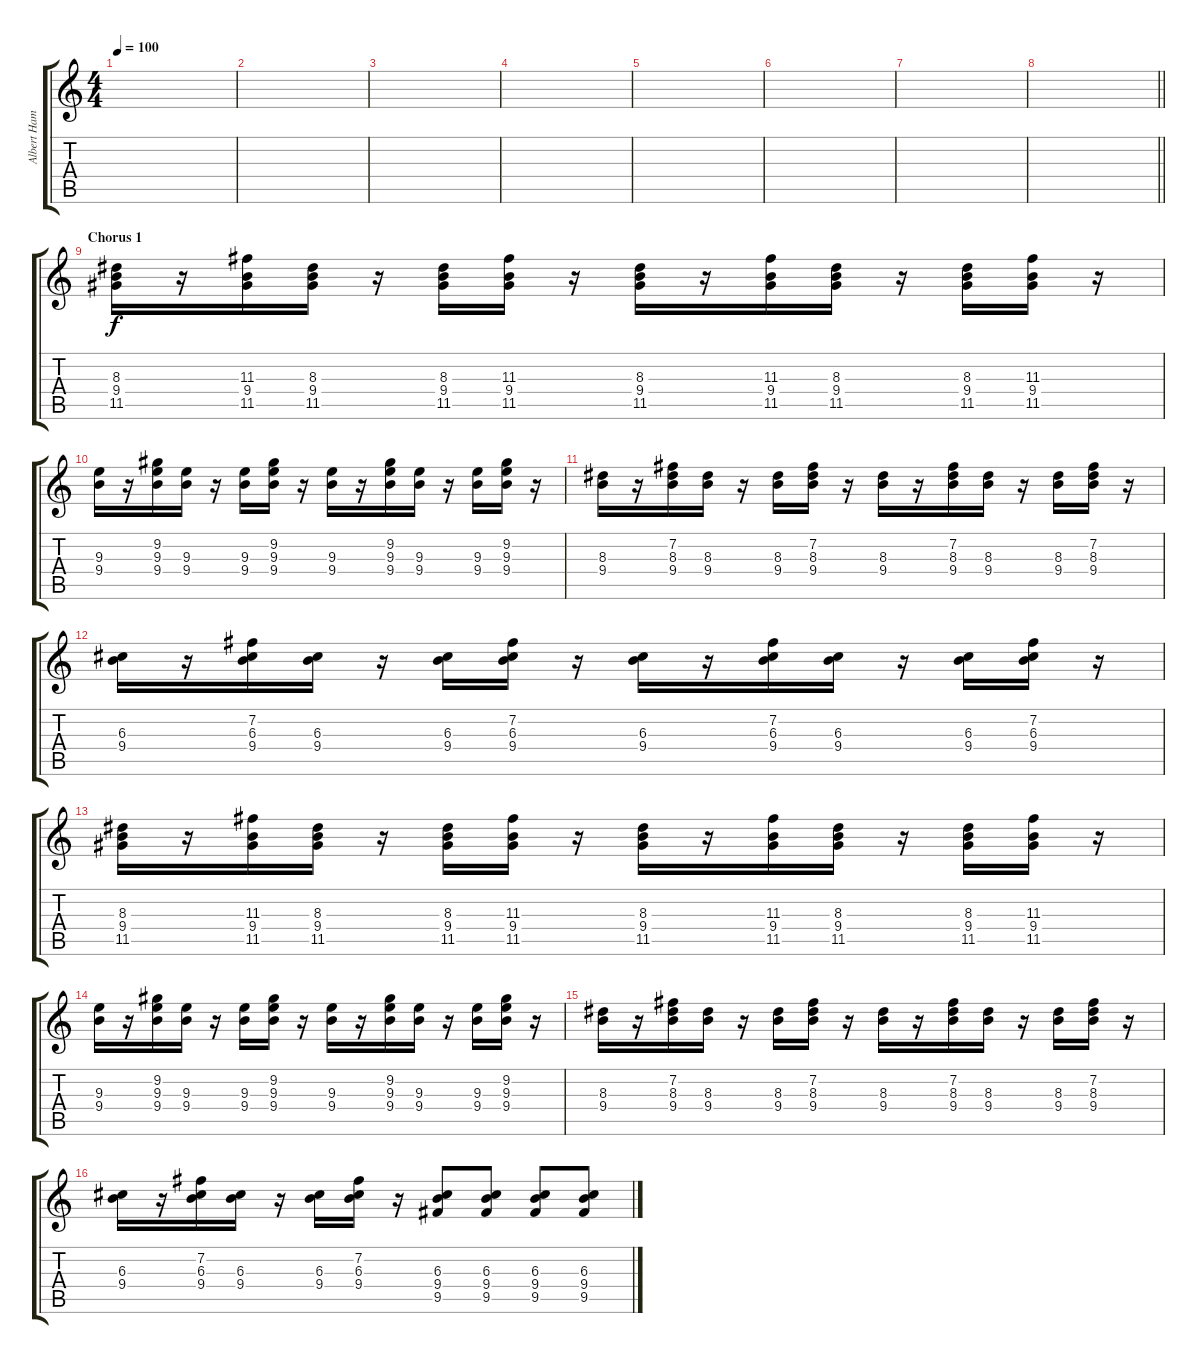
\track ("Albert Hammond Jr." "Albert Ham") {mute instrument overdrivenguitar}
\staff {score tabs}
\tuning (E4 B3 G3 D3 A2 E2) {hide}
\ts (4 4)
\tempo 100
\clef g2
\ks c
|
|
|
|
|
|
|
\barLineRight lightlight
|
\section ("" "Chorus 1")
(8.3 9.4 11.5).16 r.16 (11.3 9.4 11.5).16 (8.3 9.4 11.5).16 r.16 (8.3 9.4 11.5).16 (11.3 9.4 11.5).16 r.16 (8.3 9.4 11.5).16 r.16 (11.3 9.4 11.5).16 (8.3 9.4 11.5).16 r.16 (8.3 9.4 11.5).16 (11.3 9.4 11.5).16 r.16 |
(9.3 9.4).16 r.16 (9.2 9.3 9.4).16 (9.3 9.4).16 r.16 (9.3 9.4).16 (9.2 9.3 9.4).16 r.16 (9.3 9.4).16 r.16 (9.2 9.3 9.4).16 (9.3 9.4).16 r.16 (9.3 9.4).16 (9.2 9.3 9.4).16 r.16 |
(8.3 9.4).16 r.16 (7.2 8.3 9.4).16 (8.3 9.4).16 r.16 (8.3 9.4).16 (7.2 8.3 9.4).16 r.16 (8.3 9.4).16 r.16 (7.2 8.3 9.4).16 (8.3 9.4).16 r.16 (8.3 9.4).16 (7.2 8.3 9.4).16 r.16 |
(6.3 9.4).16 r.16 (7.2 6.3 9.4).16 (6.3 9.4).16 r.16 (6.3 9.4).16 (7.2 6.3 9.4).16 r.16 (6.3 9.4).16 r.16 (7.2 6.3 9.4).16 (6.3 9.4).16 r.16 (6.3 9.4).16 (7.2 6.3 9.4).16 r.16 |
(8.3 9.4 11.5).16 r.16 (11.3 9.4 11.5).16 (8.3 9.4 11.5).16 r.16 (8.3 9.4 11.5).16 (11.3 9.4 11.5).16 r.16 (8.3 9.4 11.5).16 r.16 (11.3 9.4 11.5).16 (8.3 9.4 11.5).16 r.16 (8.3 9.4 11.5).16 (11.3 9.4 11.5).16 r.16 |
(9.3 9.4).16 r.16 (9.2 9.3 9.4).16 (9.3 9.4).16 r.16 (9.3 9.4).16 (9.2 9.3 9.4).16 r.16 (9.3 9.4).16 r.16 (9.2 9.3 9.4).16 (9.3 9.4).16 r.16 (9.3 9.4).16 (9.2 9.3 9.4).16 r.16 |
(8.3 9.4).16 r.16 (7.2 8.3 9.4).16 (8.3 9.4).16 r.16 (8.3 9.4).16 (7.2 8.3 9.4).16 r.16 (8.3 9.4).16 r.16 (7.2 8.3 9.4).16 (8.3 9.4).16 r.16 (8.3 9.4).16 (7.2 8.3 9.4).16 r.16 |
(6.3 9.4).16 r.16 (7.2 6.3 9.4).16 (6.3 9.4).16 r.16 (6.3 9.4).16 (7.2 6.3 9.4).16 r.16 (6.3 9.4 9.5).8 (6.3 9.4 9.5).8 (6.3 9.4 9.5).8 (6.3 9.4 9.5).8
